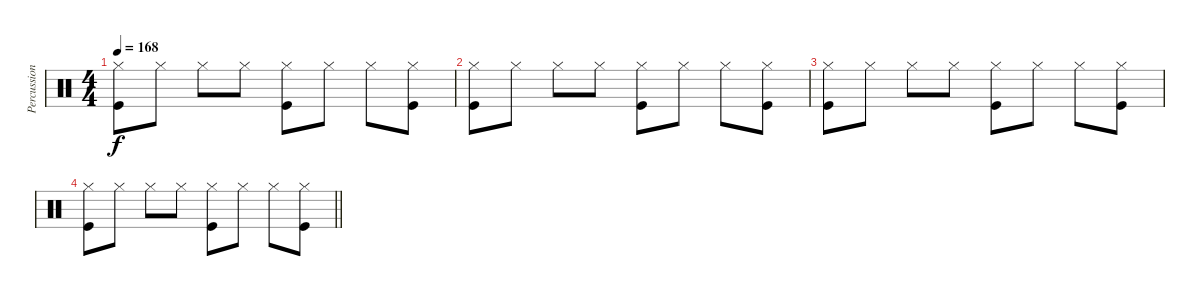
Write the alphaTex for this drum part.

\track ("Percussion" "Percussion") {instrument percussion}
\staff {score}
\articulation defaults
\ts (4 4)
\tempo 168
\clef neutral
\ks c
("Hi-Hat (closed)" "Kick (hit)").8{dy f} "Hi-Hat (closed)".8 "Hi-Hat (closed)".8 "Hi-Hat (closed)".8 ("Hi-Hat (closed)" "Kick (hit)").8 "Hi-Hat (closed)".8 "Hi-Hat (closed)".8 ("Hi-Hat (closed)" "Kick (hit)").8 |
("Hi-Hat (closed)" "Kick (hit)").8 "Hi-Hat (closed)".8 "Hi-Hat (closed)".8 "Hi-Hat (closed)".8 ("Hi-Hat (closed)" "Kick (hit)").8 "Hi-Hat (closed)".8 "Hi-Hat (closed)".8 ("Hi-Hat (closed)" "Kick (hit)").8 |
("Hi-Hat (closed)" "Kick (hit)").8 "Hi-Hat (closed)".8 "Hi-Hat (closed)".8 "Hi-Hat (closed)".8 ("Hi-Hat (closed)" "Kick (hit)").8 "Hi-Hat (closed)".8 "Hi-Hat (closed)".8 ("Hi-Hat (closed)" "Kick (hit)").8 |
\barLineRight lightlight
("Hi-Hat (closed)" "Kick (hit)").8 "Hi-Hat (closed)".8 "Hi-Hat (closed)".8 "Hi-Hat (closed)".8 ("Hi-Hat (closed)" "Kick (hit)").8 "Hi-Hat (closed)".8 "Hi-Hat (closed)".8 ("Hi-Hat (closed)" "Kick (hit)").8
